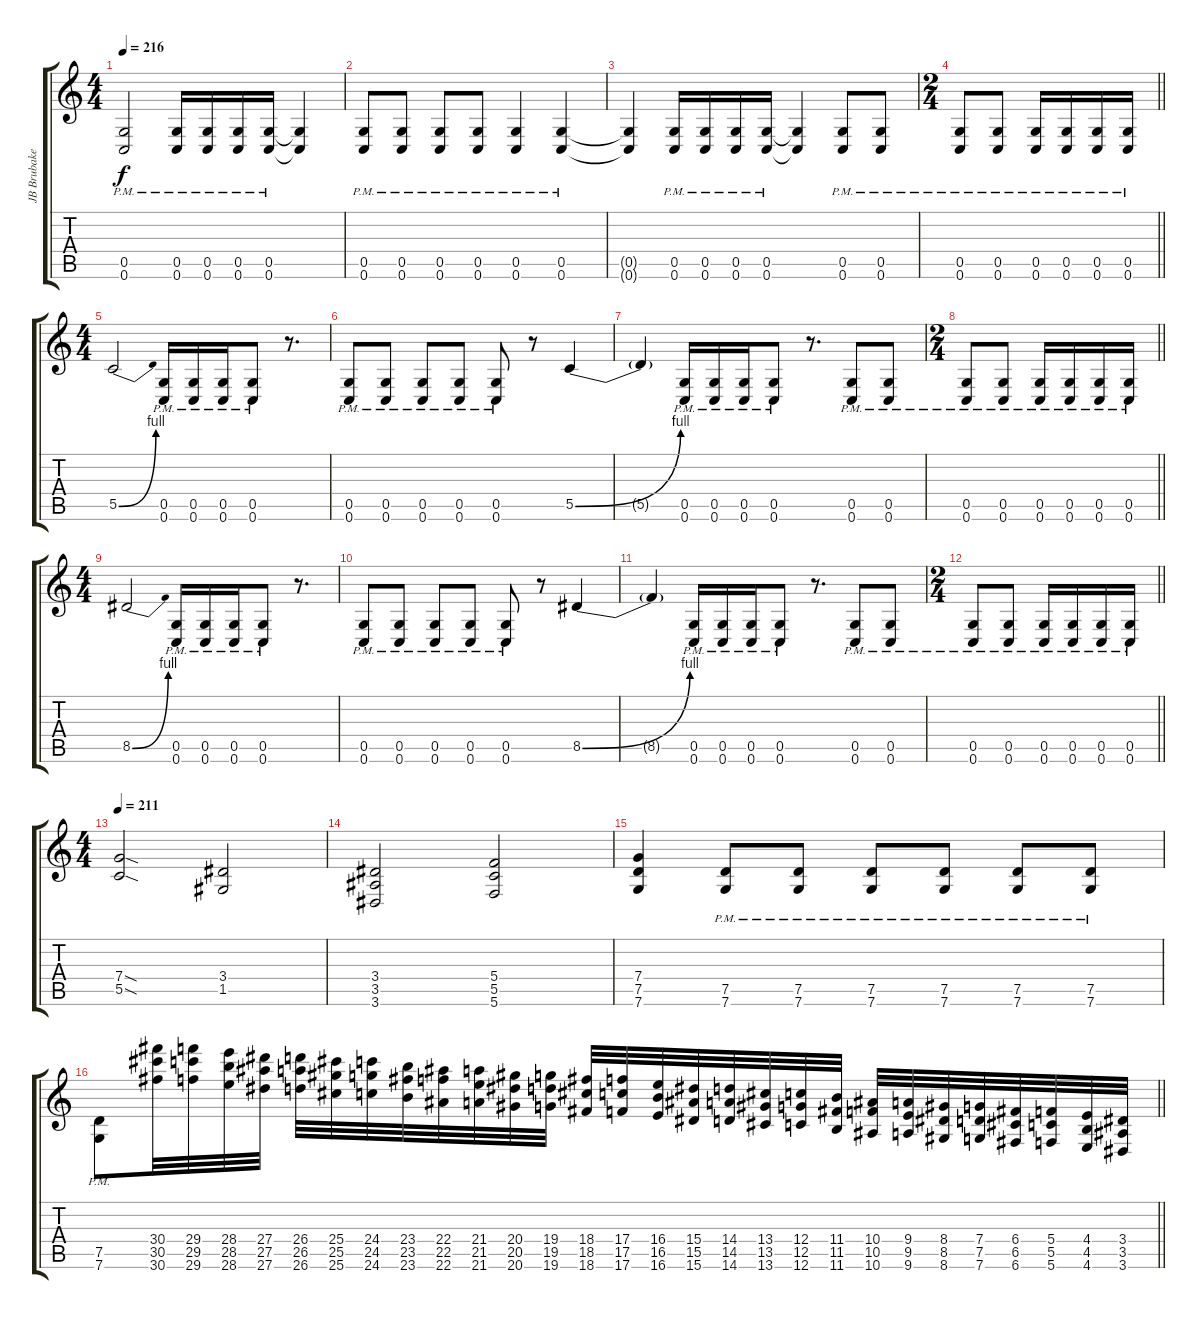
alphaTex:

\track ("JB Brubaker" "JB Brubake") {instrument distortionguitar}
\staff {score tabs}
\tuning (D4 A3 F3 C3 G2 C2) {hide}
\ts (4 4)
\section ("" "")
\tempo 216
\clef g2
\ks c
(0.5{pm} 0.6{pm}).2{dy f} (0.5{pm} 0.6{pm}).16 (0.5{pm} 0.6{pm}).16 (0.5{pm} 0.6{pm}).16 (0.5{pm} 0.6{pm}).16 (0.5{t} 0.6{t}).4 |
(0.5{pm} 0.6{pm}).8 (0.5{pm} 0.6{pm}).8 (0.5{pm} 0.6{pm}).8 (0.5{pm} 0.6{pm}).8 (0.5{pm} 0.6{pm}).4 (0.5{pm} 0.6{pm}).4 |
(0.5{t} 0.6{t}).4 (0.5{pm} 0.6{pm}).16 (0.5{pm} 0.6{pm}).16 (0.5{pm} 0.6{pm}).16 (0.5{pm} 0.6{pm}).16 (0.5{t} 0.6{t}).4 (0.5{pm} 0.6{pm}).8 (0.5{pm} 0.6{pm}).8 |
\ts (2 4)
\barLineRight lightlight
(0.5{pm} 0.6{pm}).8 (0.5{pm} 0.6{pm}).8 (0.5{pm} 0.6{pm}).16 (0.5{pm} 0.6{pm}).16 (0.5{pm} 0.6{pm}).16 (0.5{pm} 0.6{pm}).16 |
\ts (4 4)
\section ("" "")
5.5{be (bend 0 0 60 4)}.2 (0.5{pm} 0.6{pm}).16 (0.5{pm} 0.6{pm}).16 (0.5{pm} 0.6{pm}).16 (0.5{pm} 0.6{pm}).8 r.8{d} |
(0.5{pm} 0.6{pm}).8 (0.5{pm} 0.6{pm}).8 (0.5{pm} 0.6{pm}).8 (0.5{pm} 0.6{pm}).8 (0.5{pm} 0.6{pm}).8 r.8 5.5{be (bend 0 0 60 4)}.4 |
5.5{t}.4 (0.5{pm} 0.6{pm}).16 (0.5{pm} 0.6{pm}).16 (0.5{pm} 0.6{pm}).16 (0.5{pm} 0.6{pm}).8 r.8{d} (0.5{pm} 0.6{pm}).8 (0.5{pm} 0.6{pm}).8 |
\ts (2 4)
\barLineRight lightlight
(0.5{pm} 0.6{pm}).8 (0.5{pm} 0.6{pm}).8 (0.5{pm} 0.6{pm}).16 (0.5{pm} 0.6{pm}).16 (0.5{pm} 0.6{pm}).16 (0.5{pm} 0.6{pm}).16 |
\ts (4 4)
\section ("" "")
8.5{be (bend 0 0 60 4)}.2 (0.5{pm} 0.6{pm}).16 (0.5{pm} 0.6{pm}).16 (0.5{pm} 0.6{pm}).16 (0.5{pm} 0.6{pm}).8 r.8{d} |
(0.5{pm} 0.6{pm}).8 (0.5{pm} 0.6{pm}).8 (0.5{pm} 0.6{pm}).8 (0.5{pm} 0.6{pm}).8 (0.5{pm} 0.6{pm}).8 r.8 8.5{be (bend 0 0 60 4)}.4 |
8.5{t}.4 (0.5{pm} 0.6{pm}).16 (0.5{pm} 0.6{pm}).16 (0.5{pm} 0.6{pm}).16 (0.5{pm} 0.6{pm}).8 r.8{d} (0.5{pm} 0.6{pm}).8 (0.5{pm} 0.6{pm}).8 |
\ts (2 4)
\barLineRight lightlight
(0.5{pm} 0.6{pm}).8 (0.5{pm} 0.6{pm}).8 (0.5{pm} 0.6{pm}).16 (0.5{pm} 0.6{pm}).16 (0.5{pm} 0.6{pm}).16 (0.5{pm} 0.6{pm}).16 |
\ts (4 4)
\section ("" "")
\tempo 211
(7.4{sod} 5.5{sod}).2 (3.4 1.5).2 |
(3.4 3.5 3.6).2 (5.4 5.5 5.6).2 |
(7.4 7.5 7.6).4 (7.5{pm} 7.6{pm}).8 (7.5{pm} 7.6{pm}).8 (7.5{pm} 7.6{pm}).8 (7.5{pm} 7.6{pm}).8 (7.5{pm} 7.6{pm}).8 (7.5{pm} 7.6{pm}).8 |
\barLineRight lightlight
(7.5{pm} 7.6{pm}).8 (30.4 30.5 30.6).32{instrument guitarfretnoise} (29.4 29.5 29.6).32 (28.4 28.5 28.6).32 (27.4 27.5 27.6).32 (26.4 26.5 26.6).32 (25.4 25.5 25.6).32 (24.4 24.5 24.6).32 (23.4 23.5 23.6).32 (22.4 22.5 22.6).32 (21.4 21.5 21.6).32 (20.4 20.5 20.6).32 (19.4 19.5 19.6).32 (18.4 18.5 18.6).32 (17.4 17.5 17.6).32 (16.4 16.5 16.6).32 (15.4 15.5 15.6).32 (14.4 14.5 14.6).32 (13.4 13.5 13.6).32 (12.4 12.5 12.6).32 (11.4 11.5 11.6).32 (10.4 10.5 10.6).32 (9.4 9.5 9.6).32 (8.4 8.5 8.6).32 (7.4 7.5 7.6).32 (6.4 6.5 6.6).32 (5.4 5.5 5.6).32 (4.4 4.5 4.6).32 (3.4 3.5 3.6).32
